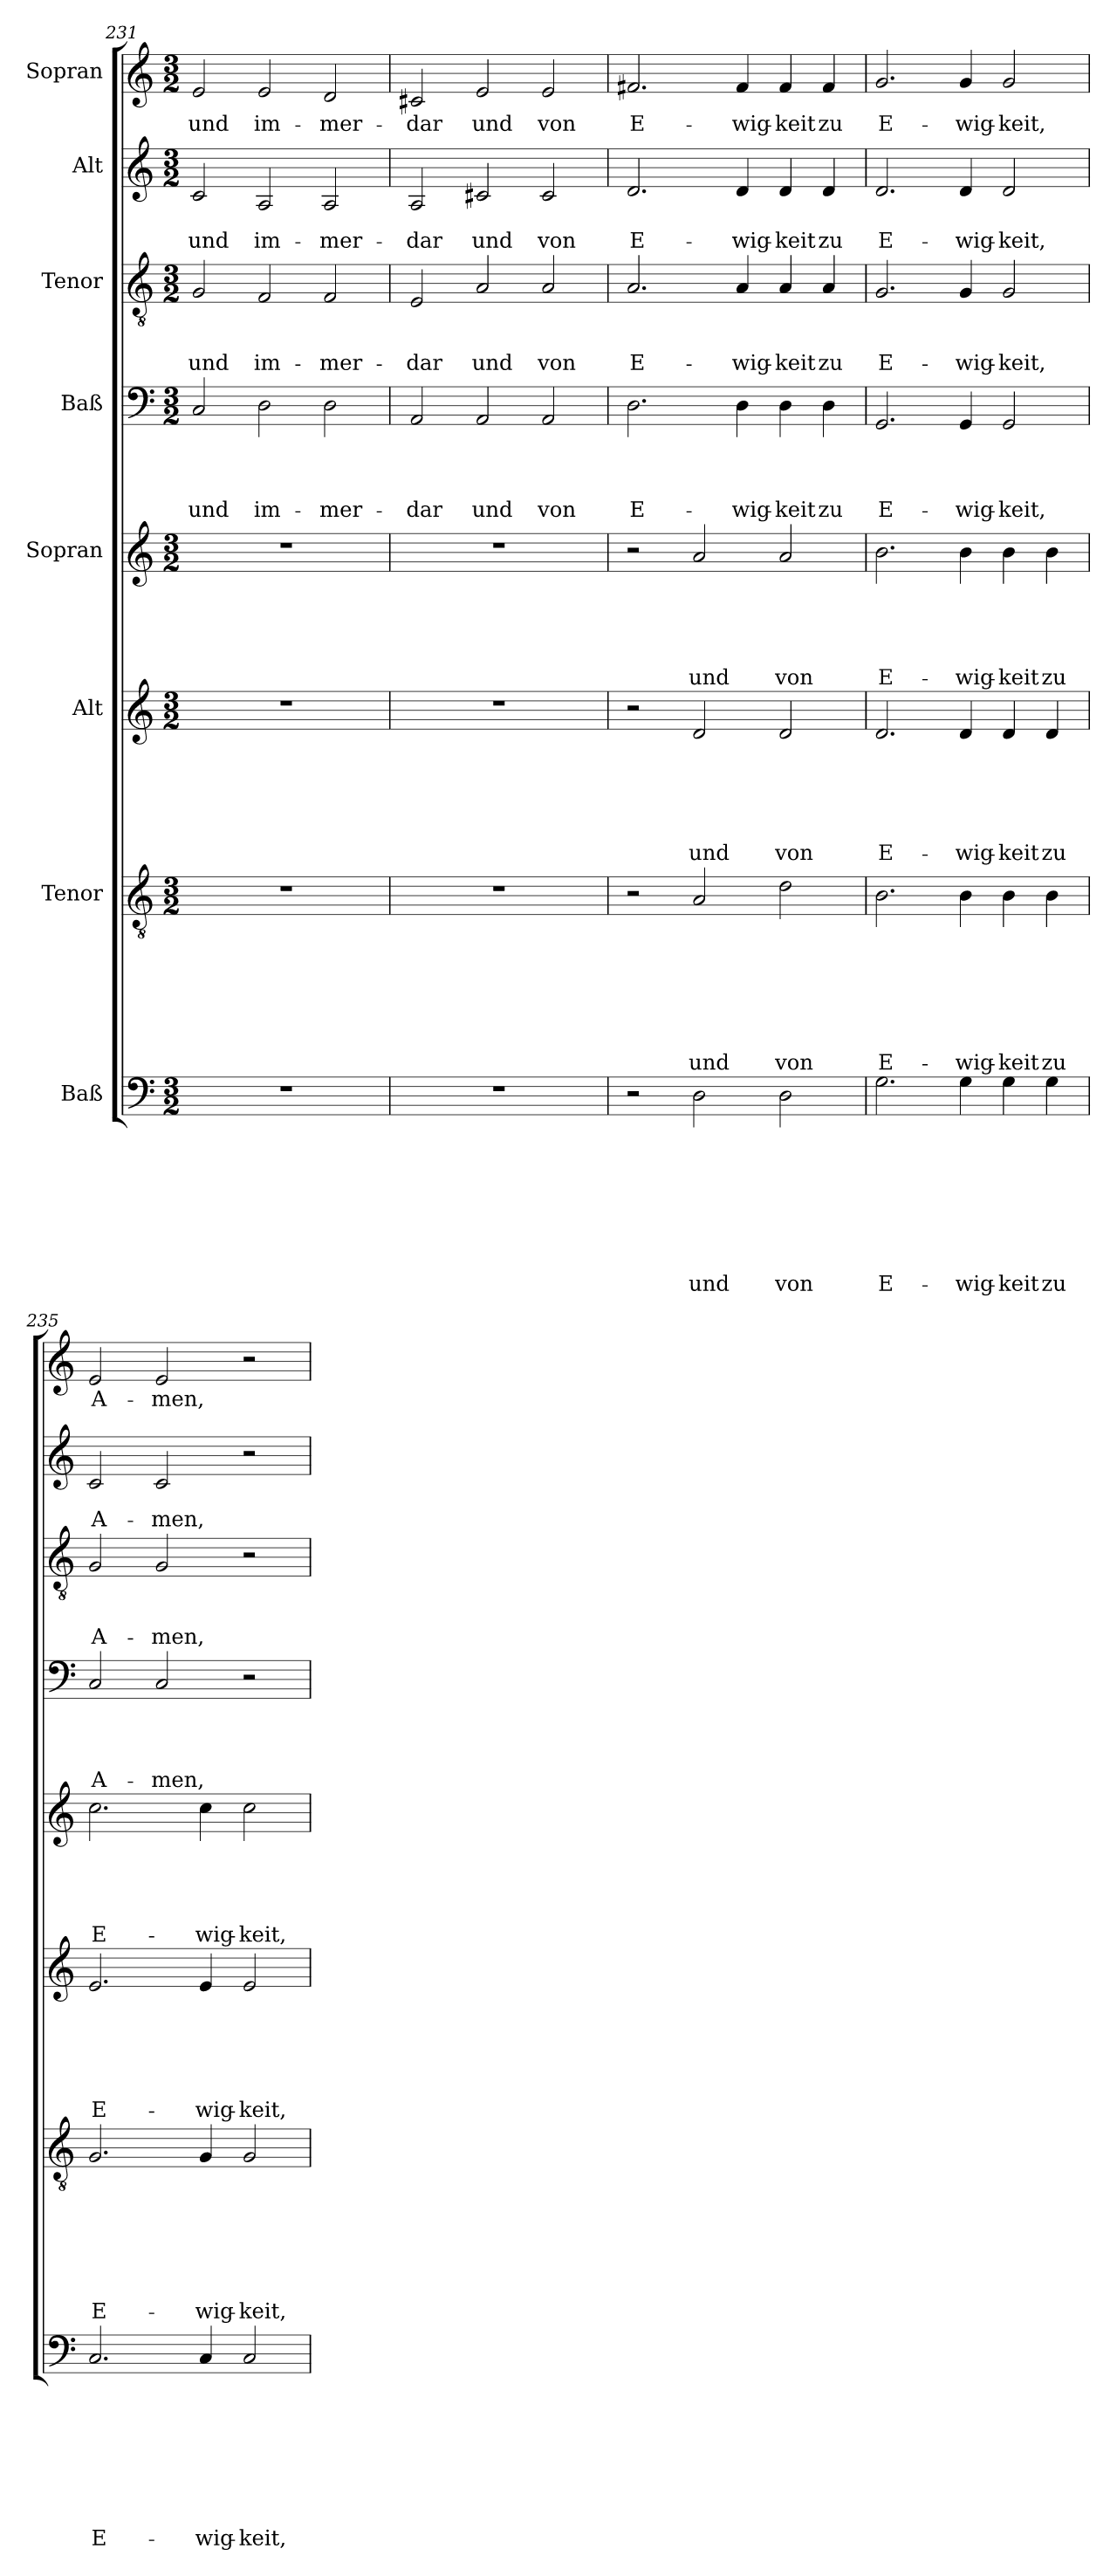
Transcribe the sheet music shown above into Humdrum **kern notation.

**kern	**text	**text	**text	**text	**text	**text	**text	**text	**kern	**text	**text	**text	**text	**text	**text	**text	**kern	**text	**text	**text	**text	**text	**text	**kern	**text	**text	**text	**text	**text	**kern	**text	**text	**text	**text	**kern	**text	**text	**text	**kern	**text	**text	**kern	**text
*part8	*part8	*part8	*part8	*part8	*part8	*part8	*part8	*part8	*part7	*part7	*part7	*part7	*part7	*part7	*part7	*part7	*part6	*part6	*part6	*part6	*part6	*part6	*part6	*part5	*part5	*part5	*part5	*part5	*part5	*part4	*part4	*part4	*part4	*part4	*part3	*part3	*part3	*part3	*part2	*part2	*part2	*part1	*part1
*staff8	*staff8	*staff8	*staff8	*staff8	*staff8	*staff8	*staff8	*staff8	*staff7	*staff7	*staff7	*staff7	*staff7	*staff7	*staff7	*staff7	*staff6	*staff6	*staff6	*staff6	*staff6	*staff6	*staff6	*staff5	*staff5	*staff5	*staff5	*staff5	*staff5	*staff4	*staff4	*staff4	*staff4	*staff4	*staff3	*staff3	*staff3	*staff3	*staff2	*staff2	*staff2	*staff1	*staff1
*I"Baß	*	*	*	*	*	*	*	*	*I"Tenor	*	*	*	*	*	*	*	*I"Alt	*	*	*	*	*	*	*I"Sopran	*	*	*	*	*	*I"Baß	*	*	*	*	*I"Tenor	*	*	*	*I"Alt	*	*	*I"Sopran	*
*clefF4	*	*	*	*	*	*	*	*	*clefGv2	*	*	*	*	*	*	*	*clefG2	*	*	*	*	*	*	*clefG2	*	*	*	*	*	*clefF4	*	*	*	*	*clefGv2	*	*	*	*clefG2	*	*	*clefG2	*
*k[]	*	*	*	*	*	*	*	*	*k[]	*	*	*	*	*	*	*	*k[]	*	*	*	*	*	*	*k[]	*	*	*	*	*	*k[]	*	*	*	*	*k[]	*	*	*	*k[]	*	*	*k[]	*
*C:	*	*	*	*	*	*	*	*	*C:	*	*	*	*	*	*	*	*C:	*	*	*	*	*	*	*C:	*	*	*	*	*	*C:	*	*	*	*	*C:	*	*	*	*C:	*	*	*C:	*
*M3/2	*	*	*	*	*	*	*	*	*M3/2	*	*	*	*	*	*	*	*M3/2	*	*	*	*	*	*	*M3/2	*	*	*	*	*	*M3/2	*	*	*	*	*M3/2	*	*	*	*M3/2	*	*	*M3/2	*
=231	=231	=231	=231	=231	=231	=231	=231	=231	=231	=231	=231	=231	=231	=231	=231	=231	=231	=231	=231	=231	=231	=231	=231	=231	=231	=231	=231	=231	=231	=231	=231	=231	=231	=231	=231	=231	=231	=231	=231	=231	=231	=231	=231
1.r	.	.	.	.	.	.	.	.	1.r	.	.	.	.	.	.	.	1.r	.	.	.	.	.	.	1.r	.	.	.	.	.	2C/	.	.	.	und	2G/	.	.	und	2c/	.	und	2e/	und
.	.	.	.	.	.	.	.	.	.	.	.	.	.	.	.	.	.	.	.	.	.	.	.	.	.	.	.	.	.	2D\	.	.	.	im-	2F/	.	.	im-	2A/	.	im-	2e/	im-
.	.	.	.	.	.	.	.	.	.	.	.	.	.	.	.	.	.	.	.	.	.	.	.	.	.	.	.	.	.	2D\	.	.	.	-mer-	2F/	.	.	-mer-	2A/	.	-mer-	2d/	-mer-
=232	=232	=232	=232	=232	=232	=232	=232	=232	=232	=232	=232	=232	=232	=232	=232	=232	=232	=232	=232	=232	=232	=232	=232	=232	=232	=232	=232	=232	=232	=232	=232	=232	=232	=232	=232	=232	=232	=232	=232	=232	=232	=232	=232
1.r	.	.	.	.	.	.	.	.	1.r	.	.	.	.	.	.	.	1.r	.	.	.	.	.	.	1.r	.	.	.	.	.	2AA/	.	.	.	-dar	2E/	.	.	-dar	2A/	.	-dar	2c#X/	-dar
.	.	.	.	.	.	.	.	.	.	.	.	.	.	.	.	.	.	.	.	.	.	.	.	.	.	.	.	.	.	2AA/	.	.	.	und	2A/	.	.	und	2c#X/	.	und	2e/	und
.	.	.	.	.	.	.	.	.	.	.	.	.	.	.	.	.	.	.	.	.	.	.	.	.	.	.	.	.	.	2AA/	.	.	.	von	2A/	.	.	von	2c#/	.	von	2e/	von
=233	=233	=233	=233	=233	=233	=233	=233	=233	=233	=233	=233	=233	=233	=233	=233	=233	=233	=233	=233	=233	=233	=233	=233	=233	=233	=233	=233	=233	=233	=233	=233	=233	=233	=233	=233	=233	=233	=233	=233	=233	=233	=233	=233
2r	.	.	.	.	.	.	.	.	2r	.	.	.	.	.	.	.	2r	.	.	.	.	.	.	2r	.	.	.	.	.	2.D\	.	.	.	E-	2.A/	.	.	E-	2.d/	.	E-	2.f#X/	E-
2D\	.	.	.	.	.	.	.	und	2A/	.	.	.	.	.	.	und	2d/	.	.	.	.	.	und	2a/	.	.	.	.	und	.	.	.	.	.	.	.	.	.	.	.	.	.	.
.	.	.	.	.	.	.	.	.	.	.	.	.	.	.	.	.	.	.	.	.	.	.	.	.	.	.	.	.	.	4D\	.	.	.	-wig-	4A/	.	.	-wig-	4d/	.	-wig-	4f#/	-wig-
2D\	.	.	.	.	.	.	.	von	2d\	.	.	.	.	.	.	von	2d/	.	.	.	.	.	von	2a/	.	.	.	.	von	4D\	.	.	.	-keit	4A/	.	.	-keit	4d/	.	-keit	4f#/	-keit
.	.	.	.	.	.	.	.	.	.	.	.	.	.	.	.	.	.	.	.	.	.	.	.	.	.	.	.	.	.	4D\	.	.	.	zu	4A/	.	.	zu	4d/	.	zu	4f#/	zu
!!LO:LB:g=z
=234	=234	=234	=234	=234	=234	=234	=234	=234	=234	=234	=234	=234	=234	=234	=234	=234	=234	=234	=234	=234	=234	=234	=234	=234	=234	=234	=234	=234	=234	=234	=234	=234	=234	=234	=234	=234	=234	=234	=234	=234	=234	=234	=234
2.G\	.	.	.	.	.	.	.	E-	2.B\	.	.	.	.	.	.	E-	2.d/	.	.	.	.	.	E-	2.b\	.	.	.	.	E-	2.GG/	.	.	.	E-	2.G/	.	.	E-	2.d/	.	E-	2.g/	E-
4G\	.	.	.	.	.	.	.	-wig-	4B\	.	.	.	.	.	.	-wig-	4d/	.	.	.	.	.	-wig-	4b\	.	.	.	.	-wig-	4GG/	.	.	.	-wig-	4G/	.	.	-wig-	4d/	.	-wig-	4g/	-wig-
4G\	.	.	.	.	.	.	.	-keit	4B\	.	.	.	.	.	.	-keit	4d/	.	.	.	.	.	-keit	4b\	.	.	.	.	-keit	2GG/	.	.	.	-keit,	2G/	.	.	-keit,	2d/	.	-keit,	2g/	-keit,
4G\	.	.	.	.	.	.	.	zu	4B\	.	.	.	.	.	.	zu	4d/	.	.	.	.	.	zu	4b\	.	.	.	.	zu	.	.	.	.	.	.	.	.	.	.	.	.	.	.
=235	=235	=235	=235	=235	=235	=235	=235	=235	=235	=235	=235	=235	=235	=235	=235	=235	=235	=235	=235	=235	=235	=235	=235	=235	=235	=235	=235	=235	=235	=235	=235	=235	=235	=235	=235	=235	=235	=235	=235	=235	=235	=235	=235
2.C/	.	.	.	.	.	.	.	E-	2.G/	.	.	.	.	.	.	E-	2.e/	.	.	.	.	.	E-	2.cc\	.	.	.	.	E-	2C/	.	.	.	A-	2G/	.	.	A-	2c/	.	A-	2e/	A-
.	.	.	.	.	.	.	.	.	.	.	.	.	.	.	.	.	.	.	.	.	.	.	.	.	.	.	.	.	.	2C/	.	.	.	-men,	2G/	.	.	-men,	2c/	.	-men,	2e/	-men,
4C/	.	.	.	.	.	.	.	-wig-	4G/	.	.	.	.	.	.	-wig-	4e/	.	.	.	.	.	-wig-	4cc\	.	.	.	.	-wig-	.	.	.	.	.	.	.	.	.	.	.	.	.	.
2C/	.	.	.	.	.	.	.	-keit,	2G/	.	.	.	.	.	.	-keit,	2e/	.	.	.	.	.	-keit,	2cc\	.	.	.	.	-keit,	2r	.	.	.	.	2r	.	.	.	2r	.	.	2r	.
=	=	=	=	=	=	=	=	=	=	=	=	=	=	=	=	=	=	=	=	=	=	=	=	=	=	=	=	=	=	=	=	=	=	=	=	=	=	=	=	=	=	=	=
*-	*-	*-	*-	*-	*-	*-	*-	*-	*-	*-	*-	*-	*-	*-	*-	*-	*-	*-	*-	*-	*-	*-	*-	*-	*-	*-	*-	*-	*-	*-	*-	*-	*-	*-	*-	*-	*-	*-	*-	*-	*-	*-	*-
